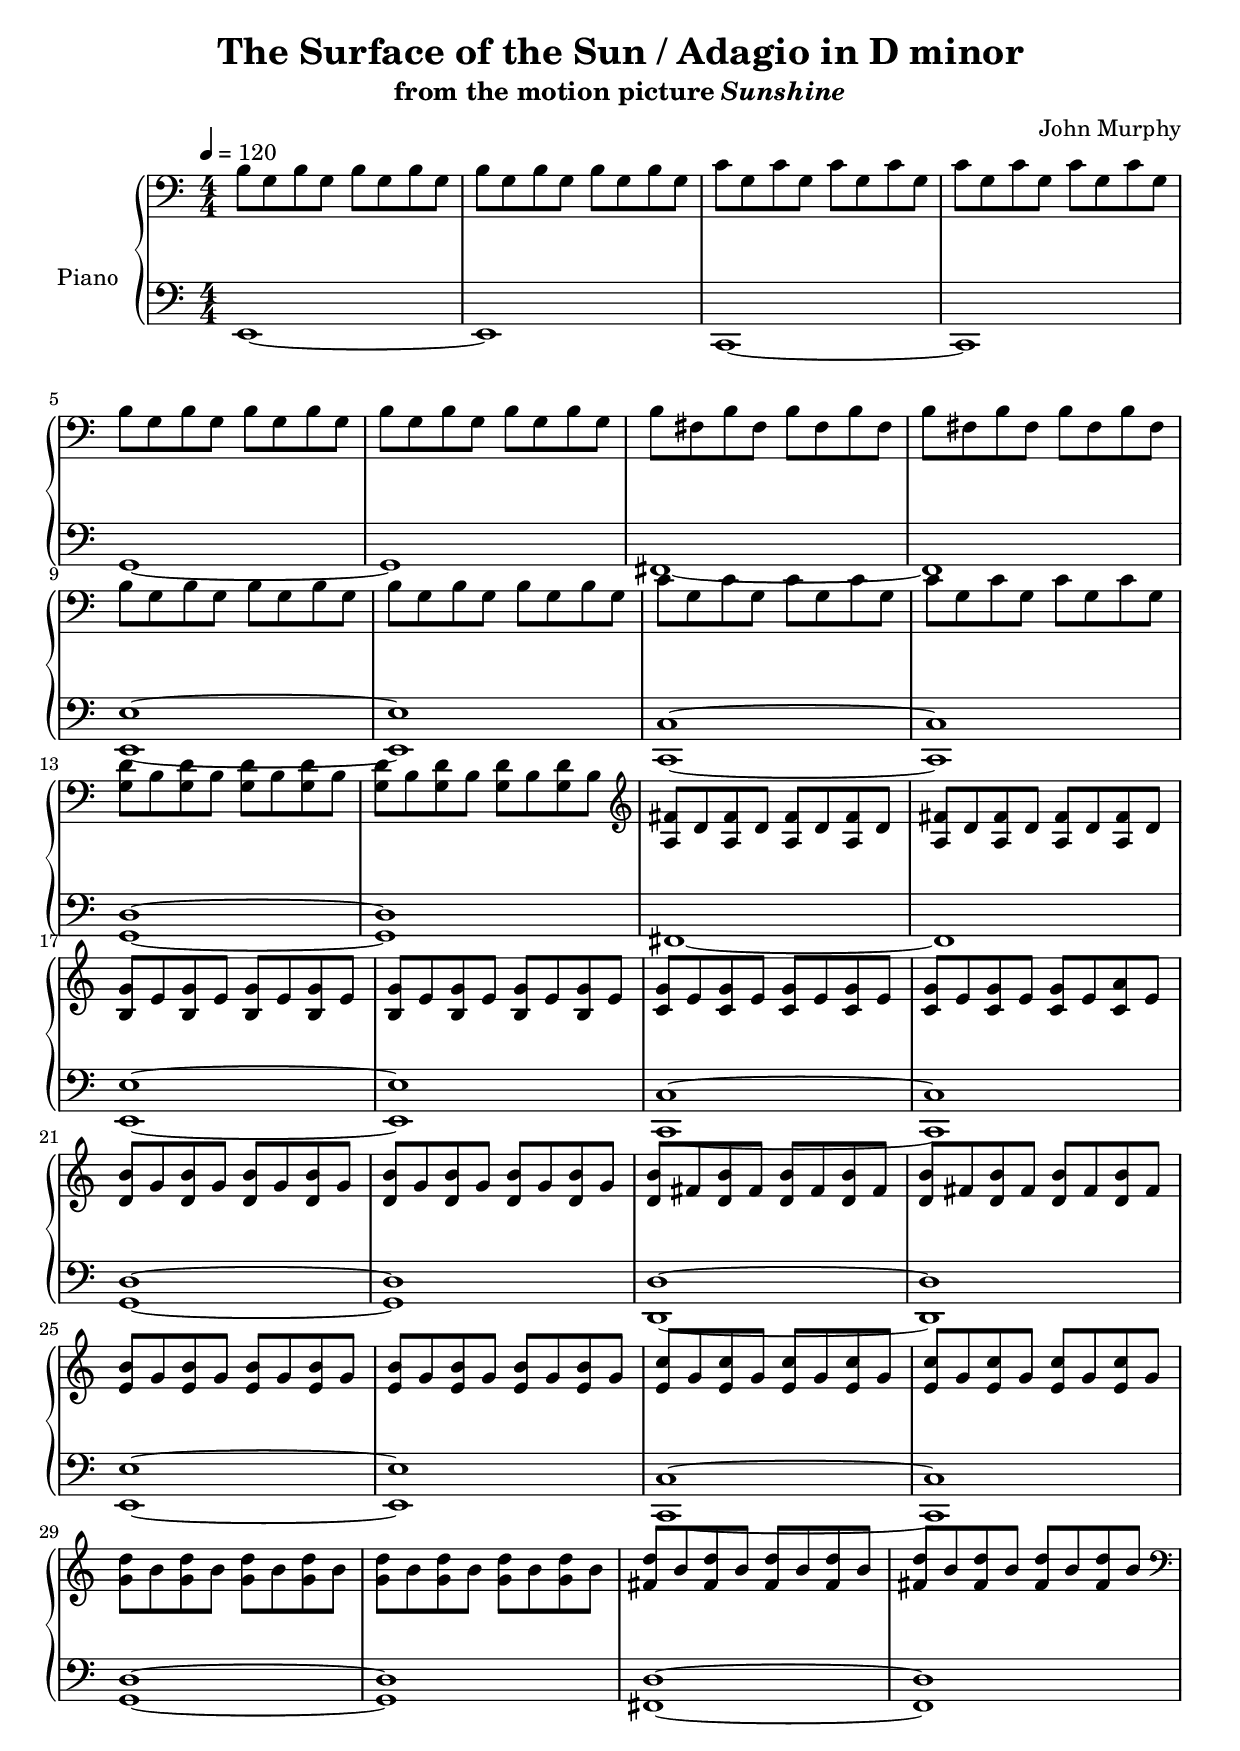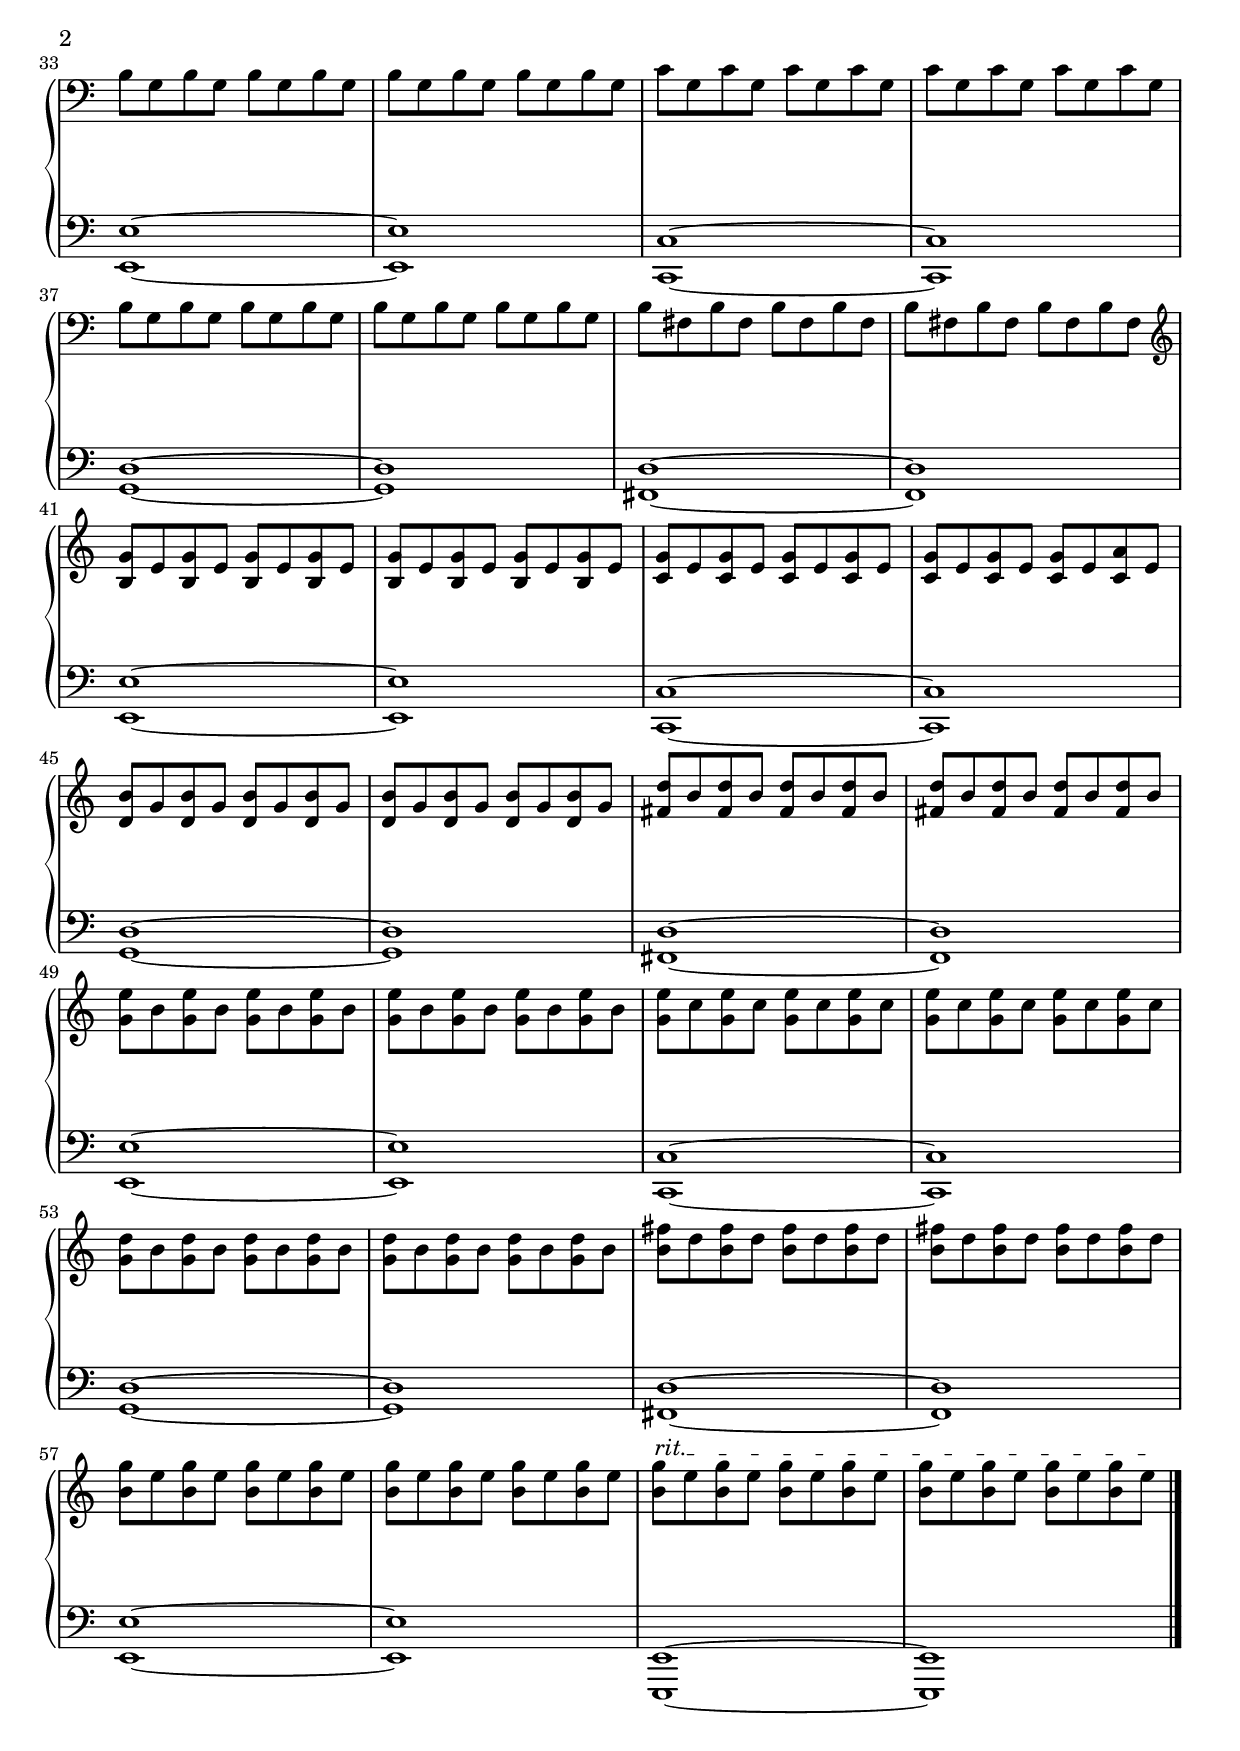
\version "2.12.2"

\header {
  title = "The Surface of the Sun / Adagio in D minor"
  subtitle = \markup { "from the motion picture" \italic "Sunshine" }
  composer = "John Murphy"
}

global = {
  \tempo 4 = 120
  \key c \major
  \time 4/4
  \numericTimeSignature
}

upper = \relative c' {
  \clef bass
  b8 g b g b g b g
  b g b g b g b g
  c g c g c g c g
  c g c g c g c g
  \break

  b g b g b g b g
  b g b g b g b g
  b fis b fis b fis b fis
  b fis b fis b fis b fis
  \break

  b g b g b g b g
  b g b g b g b g
  c g c g c g c g
  c g c g c g c g
  \break

  <g d'> b <g d'> b <g d'> b <g d'> b
  <g d'> b <g d'> b <g d'> b <g d'> b
  \clef treble
  <a fis'> d <a fis'> d <a fis'> d <a fis'> d
  <a fis'> d <a fis'> d <a fis'> d <a fis'> d
  \break

  <b g'> e <b g'> e <b g'> e <b g'> e
  <b g'> e <b g'> e <b g'> e <b g'> e
  <c g'> e <c g'> e <c g'> e <c g'> e
  <c g'> e <c g'> e <c g'> e <c a'> e
  \break

  <d b'> g <d b'> g <d b'> g <d b'> g
  <d b'> g <d b'> g <d b'> g <d b'> g
  <d b'> fis <d b'> fis <d b'> fis <d b'> fis
  <d b'> fis <d b'> fis <d b'> fis <d b'> fis
  \break

  <e b'> g <e b'> g <e b'> g <e b'> g
  <e b'> g <e b'> g <e b'> g <e b'> g
  <e c'> g <e c'> g <e c'> g <e c'> g
  <e c'> g <e c'> g <e c'> g <e c'> g
  \break

  <g d'> b <g d'> b <g d'> b <g d'> b
  <g d'> b <g d'> b <g d'> b <g d'> b
  <fis d'> b <fis d'> b <fis d'> b <fis d'> b
  <fis d'> b <fis d'> b <fis d'> b <fis d'> b
  \clef bass
  \break

  b, g b g b g b g
  b g b g b g b g
  c g c g c g c g
  c g c g c g c g
  \break

  b g b g b g b g
  b g b g b g b g
  b fis b fis b fis b fis
  b fis b fis b fis b fis
  \clef treble
  \break

  <b g'> e <b g'> e <b g'> e <b g'> e
  <b g'> e <b g'> e <b g'> e <b g'> e
  <c g'> e <c g'> e <c g'> e <c g'> e
  <c g'> e <c g'> e <c g'> e <c a'> e
  \break

  <d b'> g <d b'> g <d b'> g <d b'> g
  <d b'> g <d b'> g <d b'> g <d b'> g
  <fis d'> b <fis d'> b <fis d'> b <fis d'> b
  <fis d'> b <fis d'> b <fis d'> b <fis d'> b
  \break

  <g e'> b <g e'> b <g e'> b <g e'> b
  <g e'> b <g e'> b <g e'> b <g e'> b
  <g e'> c <g e'> c <g e'> c <g e'> c
  <g e'> c <g e'> c <g e'> c <g e'> c
  \break

  <g d'> b <g d'> b <g d'> b <g d'> b
  <g d'> b <g d'> b <g d'> b <g d'> b
  <b fis'> d <b fis'> d <b fis'> d <b fis'> d
  <b fis'> d <b fis'> d <b fis'> d <b fis'> d
  \break

  <b g'> e <b g'> e <b g'> e <b g'> e
  <b g'> e <b g'> e <b g'> e <b g'> e
  \override TextSpanner #'(bound-details left text) = "rit."
  <b g'>^\startTextSpan e <b g'> e <b g'> e <b g'> e
  <b g'> e <b g'> e <b g'> e <b g'> e\stopTextSpan
  \bar "|."
}

lower = \relative c, {
  \clef bass
  e1~
  e
  c~
  c

  g'~
  g
  fis~
  fis

  <e e'>~
  <e e'>
  <c c'>~
  <c c'>

  <g' d'>~
  <g d'>
  fis~
  fis

  <e e'>~
  <e e'>
  <c c'>~
  <c c'>

  <g' d'>~
  <g d'>
  <d d'>~
  <d d'>

  <e e'>~
  <e e'>
  <c c'>~
  <c c'>

  <g' d'>~
  <g d'>
  <fis d'>~
  <fis d'>

  <e e'>~
  <e e'>
  <c c'>~
  <c c'>

  <g' d'>~
  <g d'>
  <fis d'>~
  <fis d'>

  <e e'>~
  <e e'>
  <c c'>~
  <c c'>

  <g' d'>~
  <g d'>
  <fis d'>~
  <fis d'>

  <e e'>~
  <e e'>
  <c c'>~
  <c c'>

  <g' d'>~
  <g d'>
  <fis d'>~
  <fis d'>

  <e e'>~
  <e e'>
  <e, e'>~
  <e e'>
}

dynamics = {
  s1*58
  s8\> s8*14 s8\!
}

pedal = {
}

\score {
  \new PianoStaff = "PianoStaff_pf" <<
    \set PianoStaff.instrumentName = #"Piano"
    \new Staff = "Staff_pfUpper" << \global \upper >>
    \new Dynamics = "Dynamics_pf" \dynamics
    \new Staff = "Staff_pfLower" << \global \lower >>
    \new Dynamics = "pedal" \pedal
  >>

  \layout {
    % define Dynamics context
    \context {
      \type "Engraver_group"
      \name Dynamics
      \alias Voice
      \consists "Output_property_engraver"
      \consists "Piano_pedal_engraver"
      \consists "Script_engraver"
      \consists "New_dynamic_engraver"
      \consists "Dynamic_align_engraver"
      \consists "Text_engraver"
      \consists "Skip_event_swallow_translator"
      \consists "Axis_group_engraver"

      \override DynamicLineSpanner #'Y-offset = #0
      \override TextScript #'font-shape = #'italic
      \override VerticalAxisGroup #'minimum-Y-extent = #'(-1 . 1)
    }
    % modify PianoStaff context to accept Dynamics context
    \context {
      \PianoStaff
      \accepts Dynamics
    }
  }
}

\score {
  \unfoldRepeats {
    \new PianoStaff = "PianoStaff_pf" <<
      \new Staff = "Staff_pfUpper" << \global \upper \dynamics \pedal >>
      \new Staff = "Staff_pfLower" << \global \lower \dynamics \pedal >>
    >>
  }
  \midi {
    % the following is a workaround to prevent multiple voices from being
    % lumped into the same channel, which would inhibit overlapping notes
    \context {
      \Staff \remove "Staff_performer"
    }
    \context {
      \Voice \consists "Staff_performer"
    }
  }
}
